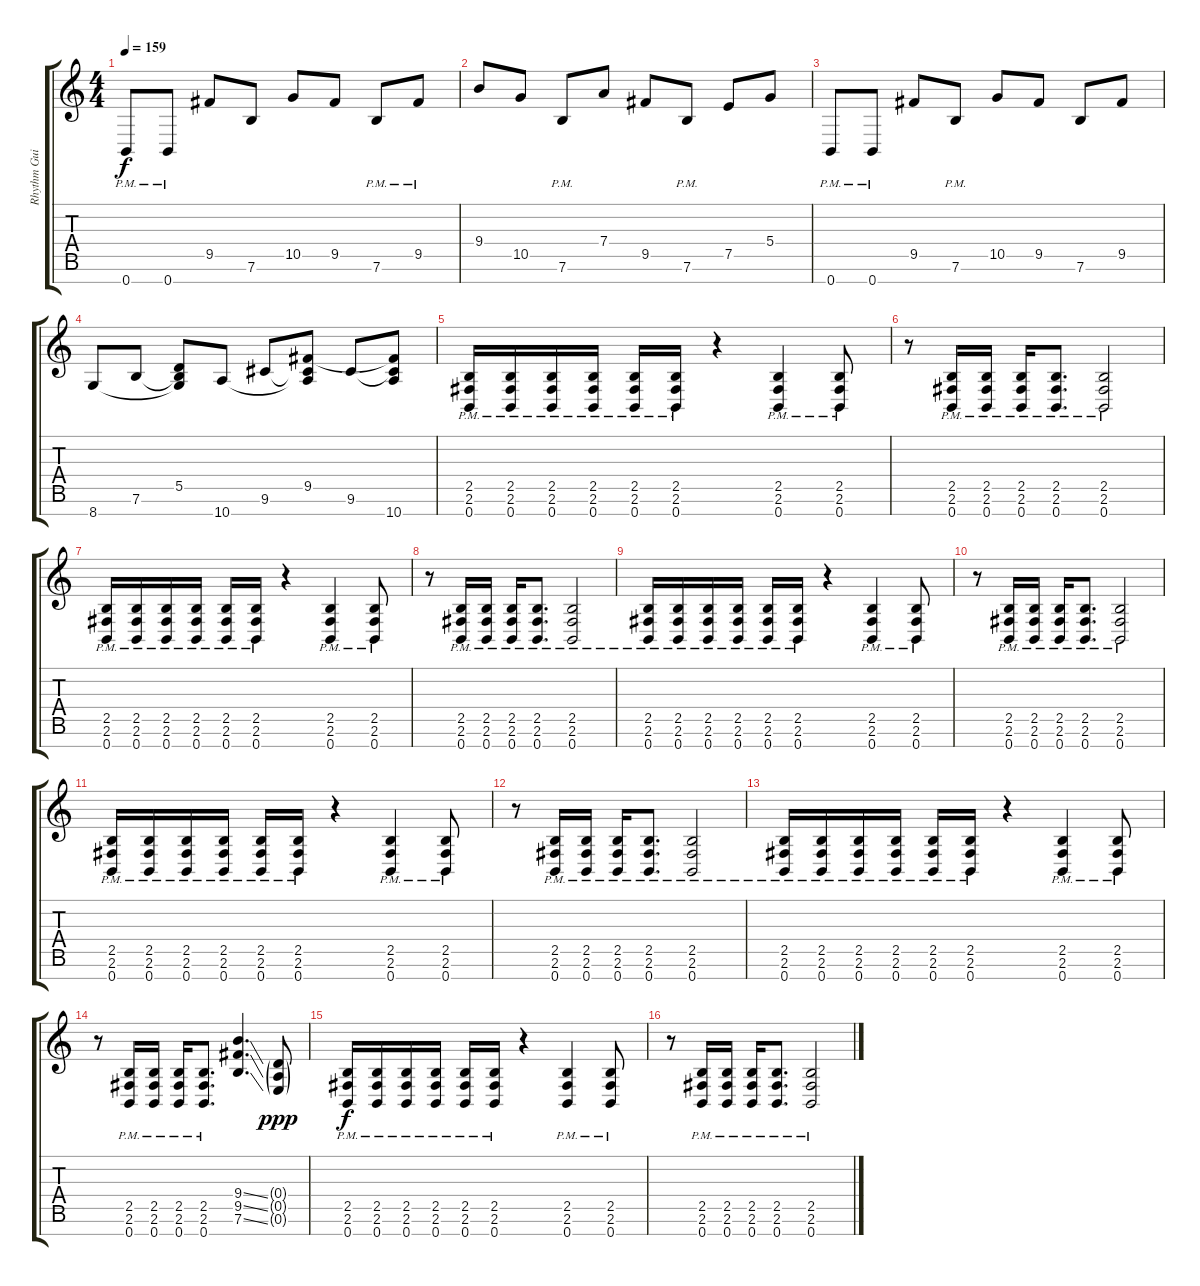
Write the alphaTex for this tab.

\track ("Rhythm Guitar" "Rhythm Gui") {instrument distortionguitar}
\staff {score tabs}
\tuning (E4 B3 G3 D3 A2 E2 B1) {hide}
\ts (4 4)
\tempo 159
\clef g2
\ks c
0.7{pm}.8{dy f} 0.7{pm}.8 9.5.8 7.6.8 10.5.8 9.5.8 7.6{pm}.8 9.5{pm}.8 |
9.4.8 10.5.8 7.6{pm}.8 7.4.8 9.5.8 7.6{pm}.8 7.5.8 5.4.8 |
0.7{pm}.8 0.7{pm}.8 9.5.8 7.6{pm}.8 10.5.8 9.5.8 7.6.8 9.5.8 |
8.7.8 7.6.8 (5.5 7.6{t} 8.7{t}).8 10.7.8 9.6.8 (9.5 9.6{t} 10.7{t}).8 9.6.8 (9.5{t} 9.6{t} 10.7).8 |
(2.5{pm} 2.6{pm} 0.7{pm}).16 (2.5{pm} 2.6{pm} 0.7{pm}).16 (2.5{pm} 2.6{pm} 0.7{pm}).16 (2.5{pm} 2.6{pm} 0.7{pm}).16 (2.5{pm} 2.6{pm} 0.7{pm}).16 (2.5{pm} 2.6{pm} 0.7{pm}).16 r.4 (2.5{pm} 2.6{pm} 0.7{pm}).4 (2.5{pm} 2.6{pm} 0.7{pm}).8 |
r.8 (2.5{pm} 2.6{pm} 0.7{pm}).16 (2.5{pm} 2.6{pm} 0.7{pm}).16 (2.5{pm} 2.6{pm} 0.7{pm}).16 (2.5{pm} 2.6{pm} 0.7{pm}).8{d} (2.5{pm} 2.6{pm} 0.7{pm}).2 |
(2.5{pm} 2.6{pm} 0.7{pm}).16 (2.5{pm} 2.6{pm} 0.7{pm}).16 (2.5{pm} 2.6{pm} 0.7{pm}).16 (2.5{pm} 2.6{pm} 0.7{pm}).16 (2.5{pm} 2.6{pm} 0.7{pm}).16 (2.5{pm} 2.6{pm} 0.7{pm}).16 r.4 (2.5{pm} 2.6{pm} 0.7{pm}).4 (2.5{pm} 2.6{pm} 0.7{pm}).8 |
r.8 (2.5{pm} 2.6{pm} 0.7{pm}).16 (2.5{pm} 2.6{pm} 0.7{pm}).16 (2.5{pm} 2.6{pm} 0.7{pm}).16 (2.5{pm} 2.6{pm} 0.7{pm}).8{d} (2.5{pm} 2.6{pm} 0.7{pm}).2 |
(2.5{pm} 2.6{pm} 0.7{pm}).16 (2.5{pm} 2.6{pm} 0.7{pm}).16 (2.5{pm} 2.6{pm} 0.7{pm}).16 (2.5{pm} 2.6{pm} 0.7{pm}).16 (2.5{pm} 2.6{pm} 0.7{pm}).16 (2.5{pm} 2.6{pm} 0.7{pm}).16 r.4 (2.5{pm} 2.6{pm} 0.7{pm}).4 (2.5{pm} 2.6{pm} 0.7{pm}).8 |
r.8 (2.5{pm} 2.6{pm} 0.7{pm}).16 (2.5{pm} 2.6{pm} 0.7{pm}).16 (2.5{pm} 2.6{pm} 0.7{pm}).16 (2.5{pm} 2.6{pm} 0.7{pm}).8{d} (2.5{pm} 2.6{pm} 0.7{pm}).2 |
(2.5{pm} 2.6{pm} 0.7{pm}).16 (2.5{pm} 2.6{pm} 0.7{pm}).16 (2.5{pm} 2.6{pm} 0.7{pm}).16 (2.5{pm} 2.6{pm} 0.7{pm}).16 (2.5{pm} 2.6{pm} 0.7{pm}).16 (2.5{pm} 2.6{pm} 0.7{pm}).16 r.4 (2.5{pm} 2.6{pm} 0.7{pm}).4 (2.5{pm} 2.6{pm} 0.7{pm}).8 |
r.8 (2.5{pm} 2.6{pm} 0.7{pm}).16 (2.5{pm} 2.6{pm} 0.7{pm}).16 (2.5{pm} 2.6{pm} 0.7{pm}).16 (2.5{pm} 2.6{pm} 0.7{pm}).8{d} (2.5{pm} 2.6{pm} 0.7{pm}).2 |
(2.5{pm} 2.6{pm} 0.7{pm}).16 (2.5{pm} 2.6{pm} 0.7{pm}).16 (2.5{pm} 2.6{pm} 0.7{pm}).16 (2.5{pm} 2.6{pm} 0.7{pm}).16 (2.5{pm} 2.6{pm} 0.7{pm}).16 (2.5{pm} 2.6{pm} 0.7{pm}).16 r.4 (2.5{pm} 2.6{pm} 0.7{pm}).4 (2.5{pm} 2.6{pm} 0.7{pm}).8 |
r.8 (2.5{pm} 2.6{pm} 0.7{pm}).16 (2.5{pm} 2.6{pm} 0.7{pm}).16 (2.5{pm} 2.6{pm} 0.7{pm}).16 (2.5{pm} 2.6{pm} 0.7{pm}).8{d} (9.4{ss} 9.5{ss} 7.6{ss}).4{d} (0.4{g} 0.5{g} 0.6{g}).8{dy ppp} |
(2.5{pm} 2.6{pm} 0.7{pm}).16{dy f} (2.5{pm} 2.6{pm} 0.7{pm}).16 (2.5{pm} 2.6{pm} 0.7{pm}).16 (2.5{pm} 2.6{pm} 0.7{pm}).16 (2.5{pm} 2.6{pm} 0.7{pm}).16 (2.5{pm} 2.6{pm} 0.7{pm}).16 r.4 (2.5{pm} 2.6{pm} 0.7{pm}).4 (2.5{pm} 2.6{pm} 0.7{pm}).8 |
r.8 (2.5{pm} 2.6{pm} 0.7{pm}).16 (2.5{pm} 2.6{pm} 0.7{pm}).16 (2.5{pm} 2.6{pm} 0.7{pm}).16 (2.5{pm} 2.6{pm} 0.7{pm}).8{d} (2.5{pm} 2.6{pm} 0.7{pm}).2
